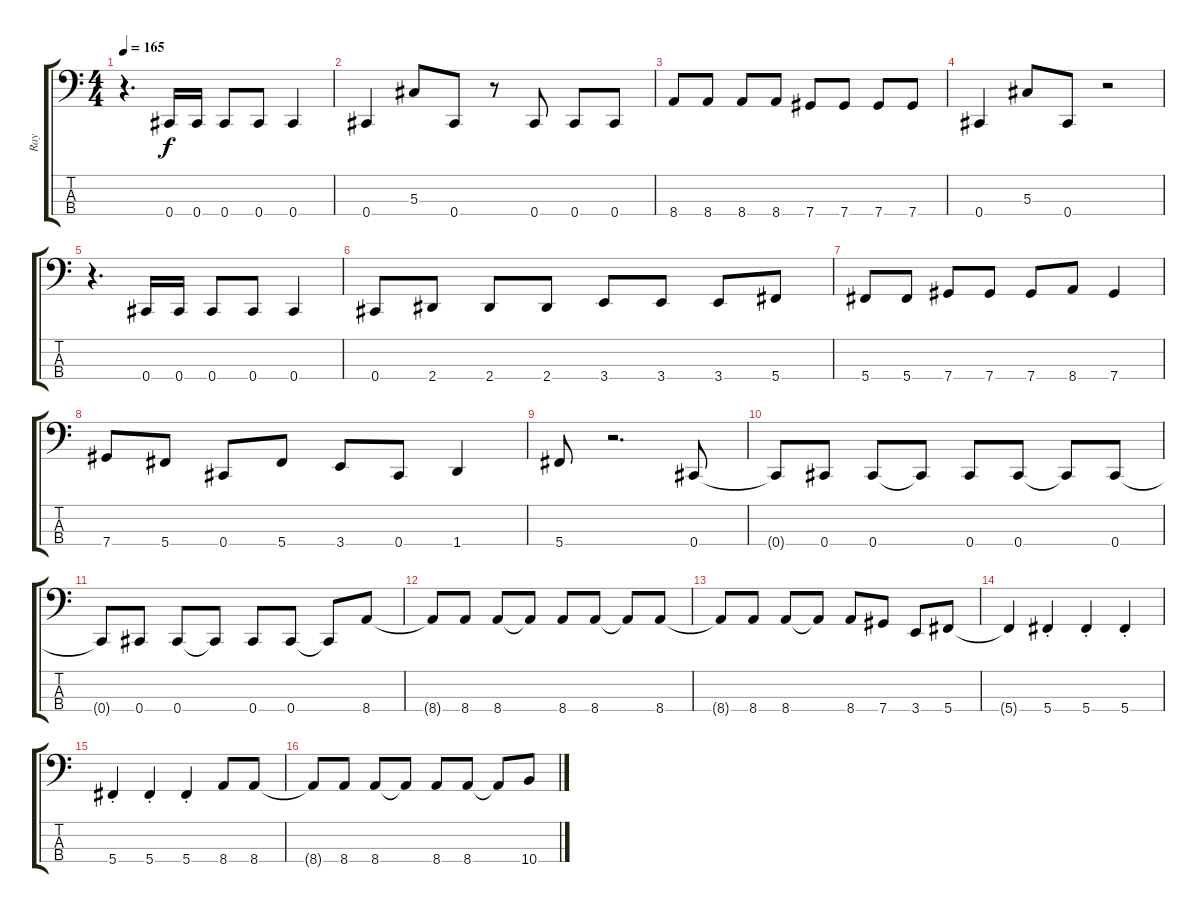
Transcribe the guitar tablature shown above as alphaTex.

\track ("Ray" "Ray") {instrument electricbasspick}
\staff {score tabs}
\tuning (Gb2 Db2 Ab1 Db1) {hide}
\ts (4 4)
\tempo 165
\clef f4
\ks c
r.4{d dy f} 0.4.16 0.4.16 0.4.8 0.4.8 0.4.4 |
0.4.4 5.3.8 0.4.8 r.8 0.4.8 0.4.8 0.4.8 |
8.4.8 8.4.8 8.4.8 8.4.8 7.4.8 7.4.8 7.4.8 7.4.8 |
0.4.4 5.3.8 0.4.8 r.2 |
r.4{d} 0.4.16 0.4.16 0.4.8 0.4.8 0.4.4 |
0.4.8 2.4.8 2.4.8 2.4.8 3.4.8 3.4.8 3.4.8 5.4.8 |
5.4.8 5.4.8 7.4.8 7.4.8 7.4.8 8.4.8 7.4.4 |
7.4.8 5.4.8 0.4.8 5.4.8 3.4.8 0.4.8 1.4.4 |
5.4.8 r.2{d} 0.4.8 |
0.4{t}.8 0.4.8 0.4.8 0.4{t}.8 0.4.8 0.4.8 0.4{t}.8 0.4.8 |
0.4{t}.8 0.4.8 0.4.8 0.4{t}.8 0.4.8 0.4.8 0.4{t}.8 8.4.8 |
8.4{t}.8 8.4.8 8.4.8 8.4{t}.8 8.4.8 8.4.8 8.4{t}.8 8.4.8 |
8.4{t}.8 8.4.8 8.4.8 8.4{t}.8 8.4.8 7.4.8 3.4.8 5.4.8 |
5.4{t}.4 5.4{st}.4 5.4{st}.4 5.4{st}.4 |
5.4{st}.4 5.4{st}.4 5.4{st}.4 8.4.8 8.4.8 |
8.4{t}.8 8.4.8 8.4.8 8.4{t}.8 8.4.8 8.4.8 8.4{t}.8 10.4.8
